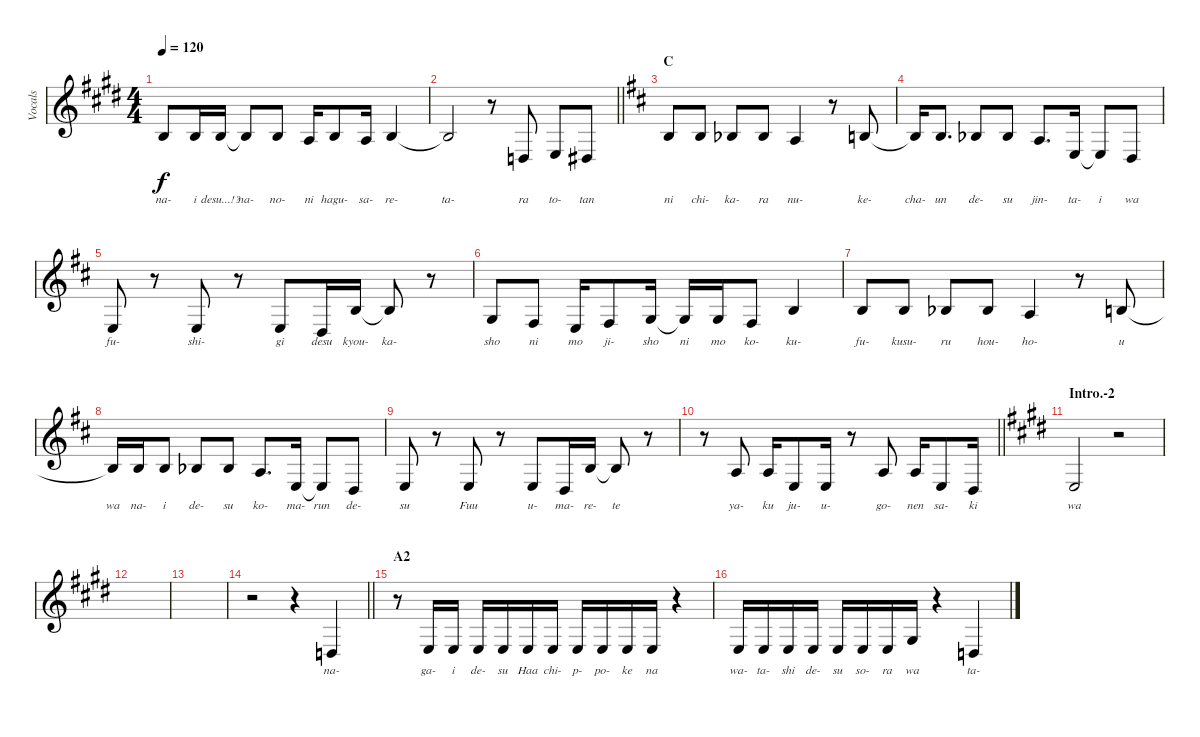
\track ("Vocals" "Vocals") {instrument violin}
\staff {score}
\tuning (E4 B3 G3 D3 A2 E2) {hide}
\ts (4 4)
\tempo 120
\clef g2
\ks e
0.2.8{lyrics (0 "na-") lyrics (1 "") lyrics (2 "") lyrics (3 "") lyrics (4 "") dy f} 0.2.16{lyrics (0 "i") lyrics (1 "") lyrics (2 "") lyrics (3 "") lyrics (4 "")} 0.2.16{lyrics (0 "desu...!?") lyrics (1 "") lyrics (2 "") lyrics (3 "") lyrics (4 "")} 0.2{t}.8{lyrics (0 "na-") lyrics (1 "") lyrics (2 "") lyrics (3 "") lyrics (4 "")} 0.2.8{lyrics (0 "no-") lyrics (1 "") lyrics (2 "") lyrics (3 "") lyrics (4 "")} 2.3.16{lyrics (0 "ni") lyrics (1 "") lyrics (2 "") lyrics (3 "") lyrics (4 "")} 0.2.8{lyrics (0 "hagu-") lyrics (1 "") lyrics (2 "") lyrics (3 "") lyrics (4 "")} 2.3.16{lyrics (0 "sa-") lyrics (1 "") lyrics (2 "") lyrics (3 "") lyrics (4 "")} 0.2.4{lyrics (0 "re-") lyrics (1 "") lyrics (2 "") lyrics (3 "") lyrics (4 "")} |
\barLineRight lightlight
0.2{t}.2{lyrics (0 "ta-") lyrics (1 "") lyrics (2 "") lyrics (3 "") lyrics (4 "")} r.8 0.4.8{lyrics (0 "ra") lyrics (1 "") lyrics (2 "") lyrics (3 "") lyrics (4 "")} 2.4.8{lyrics (0 "to-") lyrics (1 "") lyrics (2 "") lyrics (3 "") lyrics (4 "")} 1.4.8{lyrics (0 "tan") lyrics (1 "") lyrics (2 "") lyrics (3 "") lyrics (4 "")} |
\section ("" "C")
\ks d
0.2.8{lyrics (0 "ni") lyrics (1 "") lyrics (2 "") lyrics (3 "") lyrics (4 "")} 0.2.8{lyrics (0 "chi-") lyrics (1 "") lyrics (2 "") lyrics (3 "") lyrics (4 "")} 3.3{acc b}.8{lyrics (0 "ka-") lyrics (1 "") lyrics (2 "") lyrics (3 "") lyrics (4 "")} 3.3{acc b}.8{lyrics (0 "ra") lyrics (1 "") lyrics (2 "") lyrics (3 "") lyrics (4 "")} 2.3.4{lyrics (0 "nu-") lyrics (1 "") lyrics (2 "") lyrics (3 "") lyrics (4 "")} r.8 0.2.8{lyrics (0 "ke-") lyrics (1 "") lyrics (2 "") lyrics (3 "") lyrics (4 "")} |
0.2{t}.16{lyrics (0 "cha-") lyrics (1 "") lyrics (2 "") lyrics (3 "") lyrics (4 "")} 0.2.8{d lyrics (0 "un") lyrics (1 "") lyrics (2 "") lyrics (3 "") lyrics (4 "")} 3.3{acc b}.8{lyrics (0 "de-") lyrics (1 "") lyrics (2 "") lyrics (3 "") lyrics (4 "")} 3.3{acc b}.8{lyrics (0 "su") lyrics (1 "") lyrics (2 "") lyrics (3 "") lyrics (4 "")} 2.3.8{d lyrics (0 "jin-") lyrics (1 "") lyrics (2 "") lyrics (3 "") lyrics (4 "")} 2.4.16{lyrics (0 "ta-") lyrics (1 "") lyrics (2 "") lyrics (3 "") lyrics (4 "")} 2.4{t}.8{lyrics (0 "i") lyrics (1 "") lyrics (2 "") lyrics (3 "") lyrics (4 "")} 0.4.8{lyrics (0 "wa") lyrics (1 "") lyrics (2 "") lyrics (3 "") lyrics (4 "")} |
2.4.8{lyrics (0 "fu-") lyrics (1 "") lyrics (2 "") lyrics (3 "") lyrics (4 "")} r.8 2.4.8{lyrics (0 "shi-") lyrics (1 "") lyrics (2 "") lyrics (3 "") lyrics (4 "")} r.8 2.4.8{lyrics (0 "gi") lyrics (1 "") lyrics (2 "") lyrics (3 "") lyrics (4 "")} 0.4.16{lyrics (0 "desu") lyrics (1 "") lyrics (2 "") lyrics (3 "") lyrics (4 "")} 0.2.16{lyrics (0 "kyou-") lyrics (1 "") lyrics (2 "") lyrics (3 "") lyrics (4 "")} 0.2{t}.8{lyrics (0 "ka-") lyrics (1 "") lyrics (2 "") lyrics (3 "") lyrics (4 "")} r.8 |
0.3.8{lyrics (0 "sho") lyrics (1 "") lyrics (2 "") lyrics (3 "") lyrics (4 "")} 4.4.8{lyrics (0 "ni") lyrics (1 "") lyrics (2 "") lyrics (3 "") lyrics (4 "")} 2.4.16{lyrics (0 "mo") lyrics (1 "") lyrics (2 "") lyrics (3 "") lyrics (4 "")} 4.4.8{lyrics (0 "ji-") lyrics (1 "") lyrics (2 "") lyrics (3 "") lyrics (4 "")} 0.3.16{lyrics (0 "sho") lyrics (1 "") lyrics (2 "") lyrics (3 "") lyrics (4 "")} 0.3{t}.16{lyrics (0 "ni") lyrics (1 "") lyrics (2 "") lyrics (3 "") lyrics (4 "")} 0.3.16{lyrics (0 "mo") lyrics (1 "") lyrics (2 "") lyrics (3 "") lyrics (4 "")} 4.4.8{lyrics (0 "ko-") lyrics (1 "") lyrics (2 "") lyrics (3 "") lyrics (4 "")} 4.3.4{lyrics (0 "ku-") lyrics (1 "") lyrics (2 "") lyrics (3 "") lyrics (4 "")} |
0.2.8{lyrics (0 "fu-") lyrics (1 "") lyrics (2 "") lyrics (3 "") lyrics (4 "")} 0.2.8{lyrics (0 "kusu-") lyrics (1 "") lyrics (2 "") lyrics (3 "") lyrics (4 "")} 3.3{acc b}.8{lyrics (0 "ru") lyrics (1 "") lyrics (2 "") lyrics (3 "") lyrics (4 "")} 3.3{acc b}.8{lyrics (0 "hou-") lyrics (1 "") lyrics (2 "") lyrics (3 "") lyrics (4 "")} 2.3.4{lyrics (0 "ho-") lyrics (1 "") lyrics (2 "") lyrics (3 "") lyrics (4 "")} r.8 0.2.8{lyrics (0 "u") lyrics (1 "") lyrics (2 "") lyrics (3 "") lyrics (4 "")} |
0.2{t}.16{lyrics (0 "wa") lyrics (1 "") lyrics (2 "") lyrics (3 "") lyrics (4 "")} 0.2.16{lyrics (0 "na-") lyrics (1 "") lyrics (2 "") lyrics (3 "") lyrics (4 "")} 0.2.8{lyrics (0 "i") lyrics (1 "") lyrics (2 "") lyrics (3 "") lyrics (4 "")} 3.3{acc b}.8{lyrics (0 "de-") lyrics (1 "") lyrics (2 "") lyrics (3 "") lyrics (4 "")} 3.3{acc b}.8{lyrics (0 "su") lyrics (1 "") lyrics (2 "") lyrics (3 "") lyrics (4 "")} 2.3.8{d lyrics (0 "ko-") lyrics (1 "") lyrics (2 "") lyrics (3 "") lyrics (4 "")} 2.4.16{lyrics (0 "ma-") lyrics (1 "") lyrics (2 "") lyrics (3 "") lyrics (4 "")} 2.4{t}.8{lyrics (0 "run") lyrics (1 "") lyrics (2 "") lyrics (3 "") lyrics (4 "")} 0.4.8{lyrics (0 "de-") lyrics (1 "") lyrics (2 "") lyrics (3 "") lyrics (4 "")} |
2.4.8{lyrics (0 "su") lyrics (1 "") lyrics (2 "") lyrics (3 "") lyrics (4 "")} r.8 2.4.8{lyrics (0 "Fuu") lyrics (1 "") lyrics (2 "") lyrics (3 "") lyrics (4 "")} r.8 2.4.8{lyrics (0 "u-") lyrics (1 "") lyrics (2 "") lyrics (3 "") lyrics (4 "")} 0.4.16{lyrics (0 "ma-") lyrics (1 "") lyrics (2 "") lyrics (3 "") lyrics (4 "")} 0.2.16{lyrics (0 "re-") lyrics (1 "") lyrics (2 "") lyrics (3 "") lyrics (4 "")} 0.2{t}.8{lyrics (0 "te") lyrics (1 "") lyrics (2 "") lyrics (3 "") lyrics (4 "")} r.8 |
\barLineRight lightlight
r.8 2.3.8{lyrics (0 "ya-") lyrics (1 "") lyrics (2 "") lyrics (3 "") lyrics (4 "")} 2.3.16{lyrics (0 "ku") lyrics (1 "") lyrics (2 "") lyrics (3 "") lyrics (4 "")} 2.4.8{lyrics (0 "ju-") lyrics (1 "") lyrics (2 "") lyrics (3 "") lyrics (4 "")} 2.4.16{lyrics (0 "u-") lyrics (1 "") lyrics (2 "") lyrics (3 "") lyrics (4 "")} r.8 2.3.8{lyrics (0 "go-") lyrics (1 "") lyrics (2 "") lyrics (3 "") lyrics (4 "")} 2.3.16{lyrics (0 "nen") lyrics (1 "") lyrics (2 "") lyrics (3 "") lyrics (4 "")} 2.4.8{lyrics (0 "sa-") lyrics (1 "") lyrics (2 "") lyrics (3 "") lyrics (4 "")} 0.4.16{lyrics (0 "ki") lyrics (1 "") lyrics (2 "") lyrics (3 "") lyrics (4 "")} |
\section ("" "Intro.-2")
\ks e
2.4.2{lyrics (0 "wa") lyrics (1 "") lyrics (2 "") lyrics (3 "") lyrics (4 "")} r.2 |
|
|
\barLineRight lightlight
r.2 r.4 0.4.4{lyrics (0 "na-") lyrics (1 "") lyrics (2 "") lyrics (3 "") lyrics (4 "")} |
\section ("" "A2")
r.8 2.4.16{lyrics (0 "ga-") lyrics (1 "") lyrics (2 "") lyrics (3 "") lyrics (4 "")} 2.4.16{lyrics (0 "i") lyrics (1 "") lyrics (2 "") lyrics (3 "") lyrics (4 "")} 2.4.16{lyrics (0 "de-") lyrics (1 "") lyrics (2 "") lyrics (3 "") lyrics (4 "")} 2.4.16{lyrics (0 "su") lyrics (1 "") lyrics (2 "") lyrics (3 "") lyrics (4 "")} 2.4.16{lyrics (0 "Haa") lyrics (1 "") lyrics (2 "") lyrics (3 "") lyrics (4 "")} 2.4.16{lyrics (0 "chi-") lyrics (1 "") lyrics (2 "") lyrics (3 "") lyrics (4 "")} 2.4.16{lyrics (0 "p-") lyrics (1 "") lyrics (2 "") lyrics (3 "") lyrics (4 "")} 2.4.16{lyrics (0 "po-") lyrics (1 "") lyrics (2 "") lyrics (3 "") lyrics (4 "")} 2.4.16{lyrics (0 "ke") lyrics (1 "") lyrics (2 "") lyrics (3 "") lyrics (4 "")} 2.4.16{lyrics (0 "na") lyrics (1 "") lyrics (2 "") lyrics (3 "") lyrics (4 "")} r.4 |
2.4.16{lyrics (0 "wa-") lyrics (1 "") lyrics (2 "") lyrics (3 "") lyrics (4 "")} 2.4.16{lyrics (0 "ta-") lyrics (1 "") lyrics (2 "") lyrics (3 "") lyrics (4 "")} 2.4.16{lyrics (0 "shi") lyrics (1 "") lyrics (2 "") lyrics (3 "") lyrics (4 "")} 2.4.16{lyrics (0 "de-") lyrics (1 "") lyrics (2 "") lyrics (3 "") lyrics (4 "")} 2.4.16{lyrics (0 "su") lyrics (1 "") lyrics (2 "") lyrics (3 "") lyrics (4 "")} 2.4.16{lyrics (0 "so-") lyrics (1 "") lyrics (2 "") lyrics (3 "") lyrics (4 "")} 2.4.16{lyrics (0 "ra") lyrics (1 "") lyrics (2 "") lyrics (3 "") lyrics (4 "")} 1.3.16{lyrics (0 "wa") lyrics (1 "") lyrics (2 "") lyrics (3 "") lyrics (4 "")} r.4 0.4.4{lyrics (0 "ta-") lyrics (1 "") lyrics (2 "") lyrics (3 "") lyrics (4 "")}
